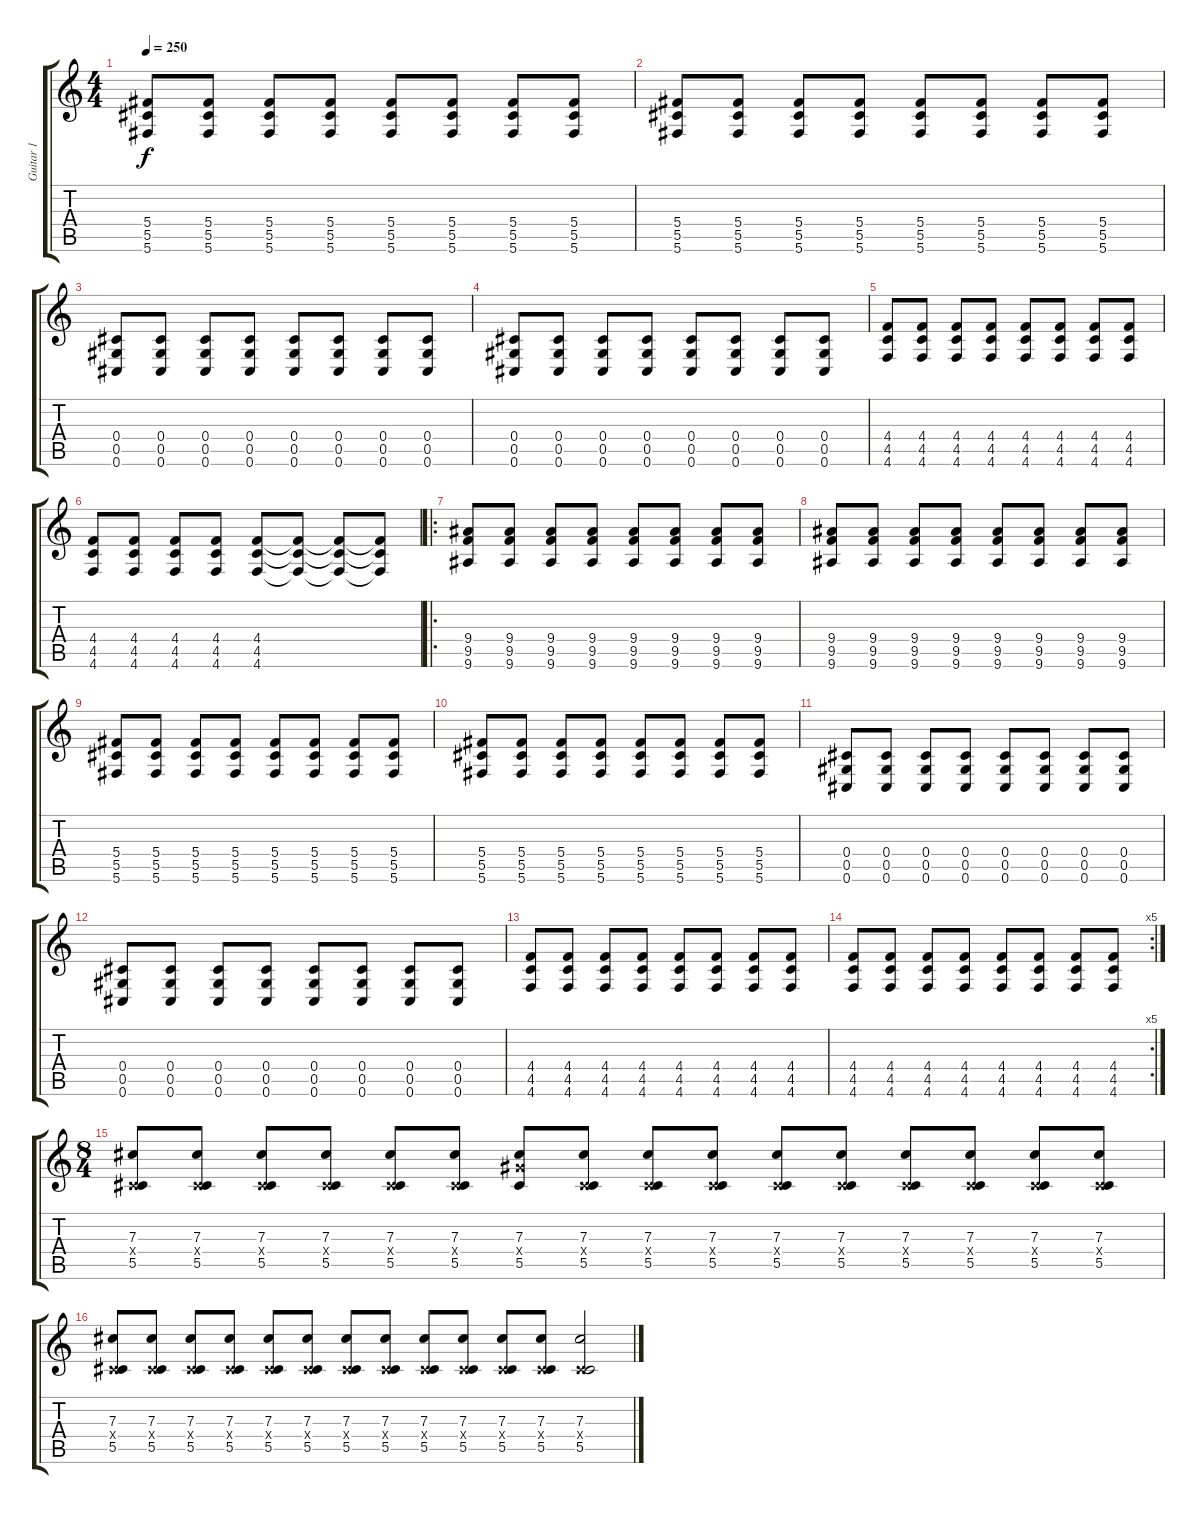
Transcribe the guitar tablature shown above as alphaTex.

\track ("Guitar 1" "Guitar 1") {instrument overdrivenguitar}
\staff {score tabs}
\tuning (Eb4 Bb3 Gb3 Db3 Ab2 Db2) {hide}
\ts (4 4)
\tempo 250
\clef g2
\ks c
(5.4 5.5 5.6).8{dy f balance 0} (5.4 5.5 5.6).8 (5.4 5.5 5.6).8 (5.4 5.5 5.6).8 (5.4 5.5 5.6).8 (5.4 5.5 5.6).8 (5.4 5.5 5.6).8 (5.4 5.5 5.6).8 |
(5.4 5.5 5.6).8 (5.4 5.5 5.6).8 (5.4 5.5 5.6).8 (5.4 5.5 5.6).8 (5.4 5.5 5.6).8 (5.4 5.5 5.6).8 (5.4 5.5 5.6).8 (5.4 5.5 5.6).8 |
(0.4 0.5 0.6).8{balance 16} (0.4 0.5 0.6).8 (0.4 0.5 0.6).8 (0.4 0.5 0.6).8 (0.4 0.5 0.6).8 (0.4 0.5 0.6).8 (0.4 0.5 0.6).8 (0.4 0.5 0.6).8 |
(0.4 0.5 0.6).8{balance 0} (0.4 0.5 0.6).8 (0.4 0.5 0.6).8 (0.4 0.5 0.6).8 (0.4 0.5 0.6).8 (0.4 0.5 0.6).8 (0.4 0.5 0.6).8 (0.4 0.5 0.6).8 |
(4.4 4.5 4.6).8{balance 16} (4.4 4.5 4.6).8 (4.4 4.5 4.6).8 (4.4 4.5 4.6).8 (4.4 4.5 4.6).8 (4.4 4.5 4.6).8 (4.4 4.5 4.6).8 (4.4 4.5 4.6).8 |
(4.4 4.5 4.6).8{balance 0} (4.4 4.5 4.6).8 (4.4 4.5 4.6).8 (4.4 4.5 4.6).8 (4.4 4.5 4.6).8 (4.4{t} 4.5{t} 4.6{t}).8 (4.4{t} 4.5{t} 4.6{t}).8 (4.4{t} 4.5{t} 4.6{t}).8 |
\ro
(9.4 9.5 9.6).8{volume 16 balance 8 instrument distortionguitar} (9.4 9.5 9.6).8 (9.4 9.5 9.6).8 (9.4 9.5 9.6).8 (9.4 9.5 9.6).8 (9.4 9.5 9.6).8 (9.4 9.5 9.6).8 (9.4 9.5 9.6).8 |
(9.4 9.5 9.6).8 (9.4 9.5 9.6).8 (9.4 9.5 9.6).8 (9.4 9.5 9.6).8 (9.4 9.5 9.6).8 (9.4 9.5 9.6).8 (9.4 9.5 9.6).8 (9.4 9.5 9.6).8 |
(5.4 5.5 5.6).8 (5.4 5.5 5.6).8 (5.4 5.5 5.6).8 (5.4 5.5 5.6).8 (5.4 5.5 5.6).8 (5.4 5.5 5.6).8 (5.4 5.5 5.6).8 (5.4 5.5 5.6).8 |
(5.4 5.5 5.6).8 (5.4 5.5 5.6).8 (5.4 5.5 5.6).8 (5.4 5.5 5.6).8 (5.4 5.5 5.6).8 (5.4 5.5 5.6).8 (5.4 5.5 5.6).8 (5.4 5.5 5.6).8 |
(0.4 0.5 0.6).8 (0.4 0.5 0.6).8 (0.4 0.5 0.6).8 (0.4 0.5 0.6).8 (0.4 0.5 0.6).8 (0.4 0.5 0.6).8 (0.4 0.5 0.6).8 (0.4 0.5 0.6).8 |
(0.4 0.5 0.6).8 (0.4 0.5 0.6).8 (0.4 0.5 0.6).8 (0.4 0.5 0.6).8 (0.4 0.5 0.6).8 (0.4 0.5 0.6).8 (0.4 0.5 0.6).8 (0.4 0.5 0.6).8 |
(4.4 4.5 4.6).8 (4.4 4.5 4.6).8 (4.4 4.5 4.6).8 (4.4 4.5 4.6).8 (4.4 4.5 4.6).8 (4.4 4.5 4.6).8 (4.4 4.5 4.6).8 (4.4 4.5 4.6).8 |
\rc 5
(4.4 4.5 4.6).8 (4.4 4.5 4.6).8 (4.4 4.5 4.6).8 (4.4 4.5 4.6).8 (4.4 4.5 4.6).8 (4.4 4.5 4.6).8 (4.4 4.5 4.6).8 (4.4 4.5 4.6).8 |
\ts (8 4)
(7.3 0.4{x} 5.5).8 (7.3 0.4{x} 5.5).8 (7.3 0.4{x} 5.5).8 (7.3 0.4{x} 5.5).8 (7.3 0.4{x} 5.5).8 (7.3 0.4{x} 5.5).8 (7.3 7.4{x} 5.5).8 (7.3 0.4{x} 5.5).8 (7.3 0.4{x} 5.5).8 (7.3 0.4{x} 5.5).8 (7.3 0.4{x} 5.5).8 (7.3 0.4{x} 5.5).8 (7.3 0.4{x} 5.5).8 (7.3 0.4{x} 5.5).8 (7.3 0.4{x} 5.5).8 (7.3 0.4{x} 5.5).8 |
(7.3 0.4{x} 5.5).8 (7.3 0.4{x} 5.5).8 (7.3 0.4{x} 5.5).8 (7.3 0.4{x} 5.5).8 (7.3 0.4{x} 5.5).8 (7.3 0.4{x} 5.5).8 (7.3 0.4{x} 5.5).8 (7.3 0.4{x} 5.5).8 (7.3 0.4{x} 5.5).8 (7.3 0.4{x} 5.5).8 (7.3 0.4{x} 5.5).8 (7.3 0.4{x} 5.5).8 (7.3 0.4{x} 5.5).2
